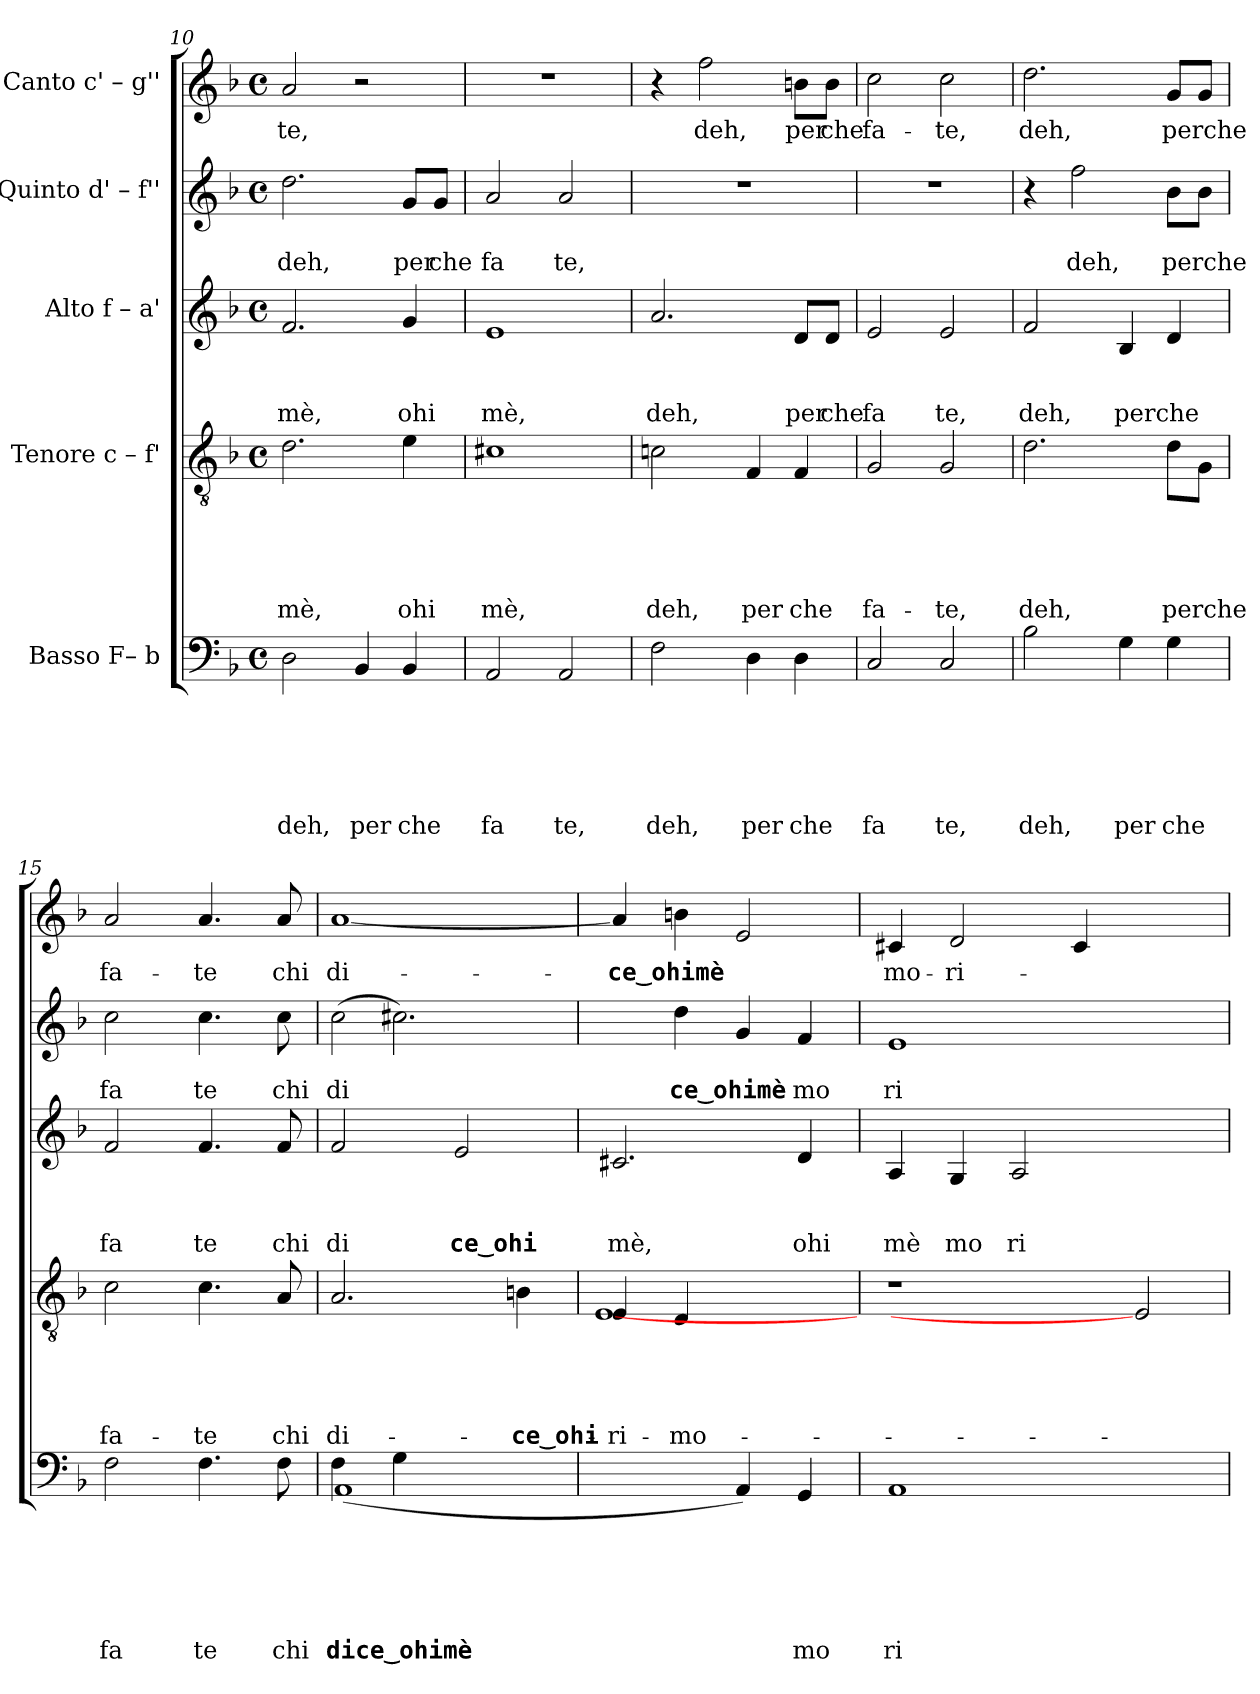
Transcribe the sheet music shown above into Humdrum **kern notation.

**kern	**text	**text	**text	**text	**text	**text	**kern	**text	**text	**text	**text	**text	**kern	**text	**text	**text	**kern	**text	**text	**kern	**text
*part5	*part5	*part5	*part5	*part5	*part5	*part5	*part4	*part4	*part4	*part4	*part4	*part4	*part3	*part3	*part3	*part3	*part2	*part2	*part2	*part1	*part1
*staff5	*staff5	*staff5	*staff5	*staff5	*staff5	*staff5	*staff4	*staff4	*staff4	*staff4	*staff4	*staff4	*staff3	*staff3	*staff3	*staff3	*staff2	*staff2	*staff2	*staff1	*staff1
*I"Basso F– b	*	*	*	*	*	*	*I"Tenore c – f'	*	*	*	*	*	*I"Alto f – a'	*	*	*	*I"Quinto d' – f''	*	*	*I"Canto c' – g''	*
*clefF4	*	*	*	*	*	*	*clefGv2	*	*	*	*	*	*clefG2	*	*	*	*clefG2	*	*	*clefG2	*
*k[b-]	*	*	*	*	*	*	*k[b-]	*	*	*	*	*	*k[b-]	*	*	*	*k[b-]	*	*	*k[b-]	*
*F:	*	*	*	*	*	*	*F:	*	*	*	*	*	*F:	*	*	*	*F:	*	*	*F:	*
*M4/4	*	*	*	*	*	*	*M4/4	*	*	*	*	*	*M4/4	*	*	*	*M4/4	*	*	*M4/4	*
*met(c)	*	*	*	*	*	*	*met(c)	*	*	*	*	*	*met(c)	*	*	*	*met(c)	*	*	*met(c)	*
=10	=10	=10	=10	=10	=10	=10	=10	=10	=10	=10	=10	=10	=10	=10	=10	=10	=10	=10	=10	=10	=10
!	!	!	!	!	!	!LO:LY:b	!	!	!	!	!	!LO:LY:b	!	!	!	!LO:LY:b	!	!	!LO:LY:b	!	!LO:LY:b
2D\	.	.	.	.	.	deh,	2.d\	.	.	.	.	mè,	2.f/	.	.	mè,	2.dd\	.	deh,	2a/	te,
!	!	!	!	!	!	!LO:LY:b	!	!	!	!	!	!	!	!	!	!	!	!	!	!	!
4BB-/	.	.	.	.	.	per	.	.	.	.	.	.	.	.	.	.	.	.	.	2r	.
!	!	!	!	!	!	!LO:LY:b	!	!	!	!	!	!LO:LY:b	!	!	!	!LO:LY:b	!	!	!LO:LY:b	!	!
4BB-/	.	.	.	.	.	che	4e\	.	.	.	.	ohi	4g/	.	.	ohi	8g/L	.	per	.	.
!	!	!	!	!	!	!	!	!	!	!	!	!	!	!	!	!	!	!	!LO:LY:b	!	!
.	.	.	.	.	.	.	.	.	.	.	.	.	.	.	.	.	8g/J	.	che	.	.
=11	=11	=11	=11	=11	=11	=11	=11	=11	=11	=11	=11	=11	=11	=11	=11	=11	=11	=11	=11	=11	=11
!	!	!	!	!	!	!LO:LY:b	!	!	!	!	!	!LO:LY:b	!	!	!	!LO:LY:b	!	!	!LO:LY:b	!	!
2AA/	.	.	.	.	.	fa	1c#X	.	.	.	.	mè,	1e	.	.	mè,	2a/	.	fa	1r	.
!	!	!	!	!	!	!LO:LY:b	!	!	!	!	!	!	!	!	!	!	!	!	!LO:LY:b	!	!
2AA/	.	.	.	.	.	te,	.	.	.	.	.	.	.	.	.	.	2a/	.	te,	.	.
=12	=12	=12	=12	=12	=12	=12	=12	=12	=12	=12	=12	=12	=12	=12	=12	=12	=12	=12	=12	=12	=12
!	!	!	!	!	!	!LO:LY:b	!	!	!	!	!	!LO:LY:b	!	!	!	!LO:LY:b	!	!	!	!	!
2F\	.	.	.	.	.	deh,	2cn\	.	.	.	.	deh,	2.a/	.	.	deh,	1r	.	.	4r	.
!	!	!	!	!	!	!	!	!	!	!	!	!	!	!	!	!	!	!	!	!	!LO:LY:b
.	.	.	.	.	.	.	.	.	.	.	.	.	.	.	.	.	.	.	.	2ff\	deh,
!	!	!	!	!	!	!LO:LY:b	!	!	!	!	!	!LO:LY:b	!	!	!	!	!	!	!	!	!
4D\	.	.	.	.	.	per	4F/	.	.	.	.	per	.	.	.	.	.	.	.	.	.
!	!	!	!	!	!	!LO:LY:b	!	!	!	!	!	!LO:LY:b	!	!	!	!LO:LY:b	!	!	!	!	!LO:LY:b
4D\	.	.	.	.	.	che	4F/	.	.	.	.	che	8d/L	.	.	per	.	.	.	8bn\L	per
!	!	!	!	!	!	!	!	!	!	!	!	!	!	!	!	!LO:LY:b	!	!	!	!	!LO:LY:b
.	.	.	.	.	.	.	.	.	.	.	.	.	8d/J	.	.	che	.	.	.	8b\J	che
!!LO:PB:g=z
=13	=13	=13	=13	=13	=13	=13	=13	=13	=13	=13	=13	=13	=13	=13	=13	=13	=13	=13	=13	=13	=13
!	!	!	!	!	!	!LO:LY:b	!	!	!	!	!	!LO:LY:b	!	!	!	!LO:LY:b	!	!	!	!	!LO:LY:b
2C/	.	.	.	.	.	fa	2G/	.	.	.	.	fa-	2e/	.	.	fa	1r	.	.	2cc\	fa-
!	!	!	!	!	!	!LO:LY:b	!	!	!	!	!	!LO:LY:b	!	!	!	!LO:LY:b	!	!	!	!	!LO:LY:b
2C/	.	.	.	.	.	te,	2G/	.	.	.	.	-te,	2e/	.	.	te,	.	.	.	2cc\	-te,
=14	=14	=14	=14	=14	=14	=14	=14	=14	=14	=14	=14	=14	=14	=14	=14	=14	=14	=14	=14	=14	=14
!	!	!	!	!	!	!LO:LY:b	!	!	!	!	!	!LO:LY:b	!	!	!	!LO:LY:b	!	!	!	!	!LO:LY:b
2B-\	.	.	.	.	.	deh,	2.d\	.	.	.	.	deh,	2f/	.	.	deh,	4r	.	.	2.dd\	deh,
!	!	!	!	!	!	!	!	!	!	!	!	!	!	!	!	!	!	!	!LO:LY:b	!	!
.	.	.	.	.	.	.	.	.	.	.	.	.	.	.	.	.	2ff\	.	deh,	.	.
!	!	!	!	!	!	!LO:LY:b	!	!	!	!	!	!	!	!	!	!LO:LY:b	!	!	!	!	!
4G\	.	.	.	.	.	per	.	.	.	.	.	.	4B-/	.	.	perche	.	.	.	.	.
!	!	!	!	!	!	!LO:LY:b	!	!	!	!	!	!LO:LY:b	!	!	!	!	!	!	!LO:LY:b	!	!LO:LY:b
4G\	.	.	.	.	.	che	8d\L	.	.	.	.	perche	4d/	.	.	.	8b-\L	.	perche	8g/L	perche
.	.	.	.	.	.	.	8G\J	.	.	.	.	.	.	.	.	.	8b-\J	.	.	8g/J	.
=15	=15	=15	=15	=15	=15	=15	=15	=15	=15	=15	=15	=15	=15	=15	=15	=15	=15	=15	=15	=15	=15
!	!	!	!	!	!	!LO:LY:b	!	!	!	!	!	!LO:LY:b	!	!	!	!LO:LY:b	!	!	!LO:LY:b	!	!LO:LY:b
2F\	.	.	.	.	.	fa	2c\	.	.	.	.	fa-	2f/	.	.	fa	2cc\	.	fa	2a/	fa-
!	!	!	!	!	!	!LO:LY:b	!	!	!	!	!	!LO:LY:b	!	!	!	!LO:LY:b	!	!	!LO:LY:b	!	!LO:LY:b
4.F\	.	.	.	.	.	te	4.c\	.	.	.	.	-te	4.f/	.	.	te	4.cc\	.	te	4.a/	-te
!	!	!	!	!	!	!LO:LY:b	!	!	!	!	!	!LO:LY:b	!	!	!	!LO:LY:b	!	!	!LO:LY:b	!	!LO:LY:b
8F\	.	.	.	.	.	chi	8A/	.	.	.	.	chi	8f/	.	.	chi	8cc\	.	chi	8a/	chi
=16	=16	=16	=16	=16	=16	=16	=16	=16	=16	=16	=16	=16	=16	=16	=16	=16	=16	=16	=16	=16	=16
!	!	!	!	!	!	!LO:LY:b	!	!	!	!	!	!LO:LY:b	!	!	!	!LO:LY:b	!	!	!LO:LY:b	!	!LO:LY:b
*^	*	*	*	*	*	*	*	*	*	*	*	*	*	*	*	*	*^	*	*	*	*
4F\	(<1AA	.	.	.	.	.	dice‿ohimè	2.A/	.	.	.	.	di-	2f/	.	.	di	(>2cc\	4ryy	.	di	[<1a	di-
4G\	.	.	.	.	.	.	.	.	.	.	.	.	.	.	.	.	.	.	2.cc#X\)	.	.	.	.
!	!	!	!	!	!	!	!	!	!	!	!	!	!	!	!	!	!LO:LY:b	!	!	!	!	!	!
2ryy	.	.	.	.	.	.	.	.	.	.	.	.	.	2e/	.	.	ce‿ohi	2ryy	.	.	.	.	.
!	!	!	!	!	!	!	!	!	!	!	!	!	!LO:LY:b	!	!	!	!	!	!	!	!	!	!
.	.	.	.	.	.	.	.	4Bn\	.	.	.	.	-ce‿ohi-	.	.	.	.	.	.	.	.	.	.
*v	*v	*	*	*	*	*	*	*	*	*	*	*	*	*	*	*	*	*v	*v	*	*	*	*
=17	=17	=17	=17	=17	=17	=17	=17	=17	=17	=17	=17	=17	=17	=17	=17	=17	=17	=17	=17	=17	=17
!	!	!	!	!	!	!	!	!	!	!	!	!LO:LY:b	!	!	!	!	!	!	!	!	!
*	*	*	*	*	*	*	*^	*	*	*	*	*	*	*	*	*	*	*	*	*	*
!	!	!	!	!	!	!	!	!	!	!	!	!	!LO:LY:b	!	!	!	!LO:LY:b	!	!	!	!	!LO:LY:b
2ryy	.	.	.	.	.	.	4E/	[1E	.	.	.	.	-ri-	2.c#X/	.	.	mè,	4ryy	.	.	4a/]	-ce‿ohimè
!	!	!	!	!	!	!	!	!	!	!	!	!	!LO:LY:b	!	!	!	!	!	!	!LO:LY:b	!	!
.	.	.	.	.	.	.	4D/	.	.	.	.	.	mo-	.	.	.	.	4dd\	.	ce‿ohimè	4bn\	.
4AA/)	.	.	.	.	.	.	2ryy	.	.	.	.	.	.	.	.	.	.	4g/	.	.	2e/	.
!	!	!	!	!	!	!LO:LY:b	!	!	!	!	!	!	!	!	!	!	!LO:LY:b	!	!	!LO:LY:b	!	!
4GG/	.	.	.	.	.	mo	.	.	.	.	.	.	.	4d/	.	.	ohi	4f/	.	mo	.	.
*	*	*	*	*	*	*	*v	*v	*	*	*	*	*	*	*	*	*	*	*	*	*	*
=18	=18	=18	=18	=18	=18	=18	=18	=18	=18	=18	=18	=18	=18	=18	=18	=18	=18	=18	=18	=18	=18
!	!	!	!	!	!	!LO:LY:b	!	!	!	!	!	!	!	!	!	!LO:LY:b	!	!	!LO:LY:b	!	!LO:LY:b
1AA	.	.	.	.	.	ri	1r	.	.	.	.	.	4A/	.	.	mè	1e	.	ri	4c#X/	mo-
!	!	!	!	!	!	!	!	!	!	!	!	!	!	!	!	!LO:LY:b	!	!	!	!	!LO:LY:b
.	.	.	.	.	.	.	.	.	.	.	.	.	4G/	.	.	mo	.	.	.	2d/	-ri-
!	!	!	!	!	!	!	!	!	!	!	!	!	!	!	!	!LO:LY:b	!	!	!	!	!
.	.	.	.	.	.	.	.	.	.	.	.	.	2A/	.	.	ri	.	.	.	.	.
.	.	.	.	.	.	.	.	.	.	.	.	.	.	.	.	.	.	.	.	4c#/	.
2ryy	.	.	.	.	.	.	2E]	.	.	.	.	.	2ryy	.	.	.	2ryy	.	.	2ryy	.
=	=	=	=	=	=	=	=	=	=	=	=	=	=	=	=	=	=	=	=	=	=
*-	*-	*-	*-	*-	*-	*-	*-	*-	*-	*-	*-	*-	*-	*-	*-	*-	*-	*-	*-	*-	*-
